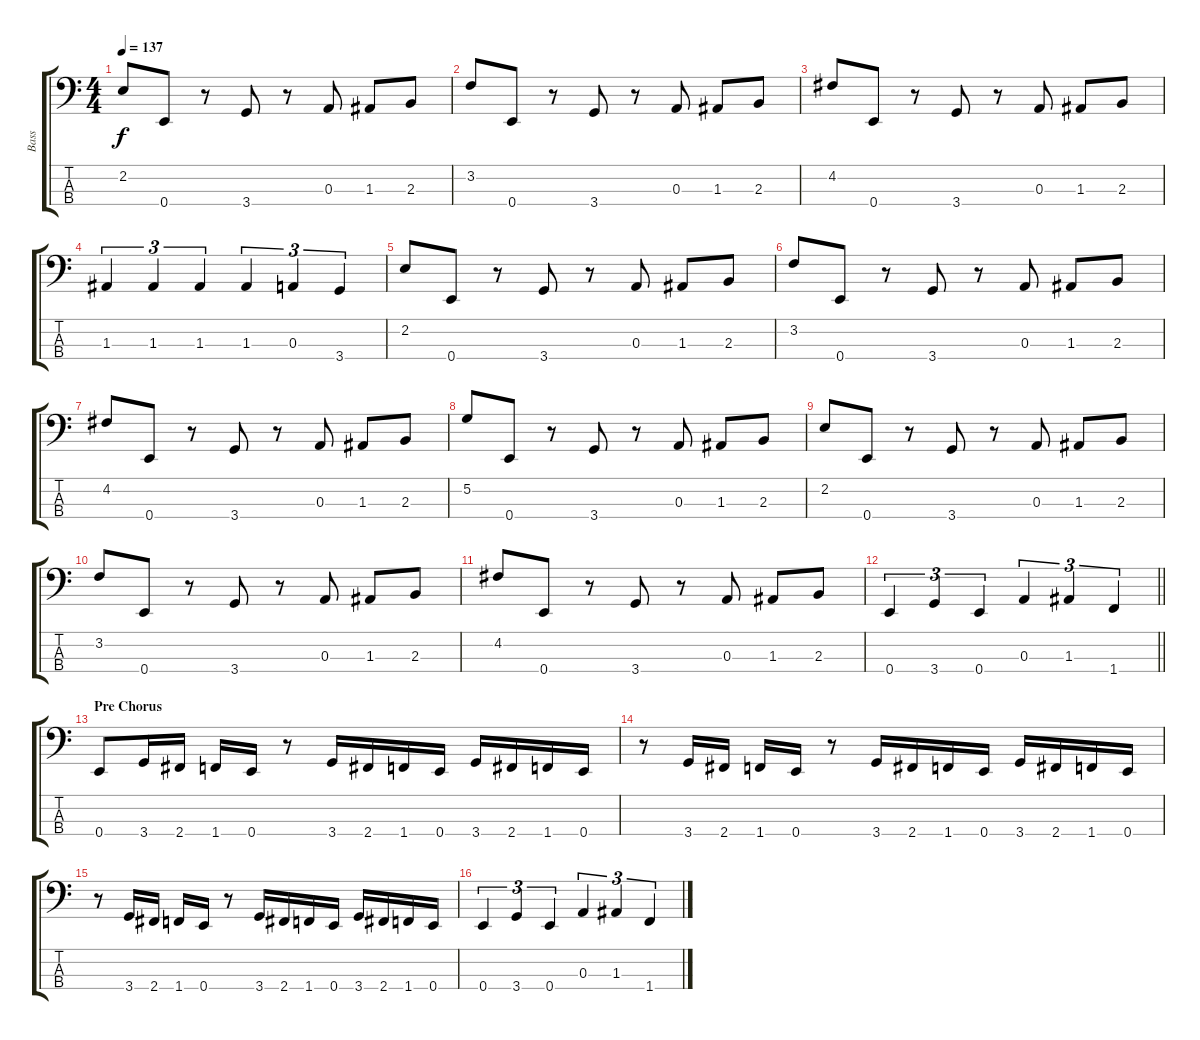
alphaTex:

\track ("Bass" "Bass") {instrument electricbassfinger}
\staff {score tabs}
\tuning (G2 D2 A1 E1) {hide}
\ts (4 4)
\tempo 137
\clef f4
\ks c
2.2.8{dy f} 0.4.8 r.8 3.4.8 r.8 0.3.8 1.3.8 2.3.8 |
3.2.8 0.4.8 r.8 3.4.8 r.8 0.3.8 1.3.8 2.3.8 |
4.2.8 0.4.8 r.8 3.4.8 r.8 0.3.8 1.3.8 2.3.8 |
1.3.4{tu (3 2)} 1.3.4{tu (3 2)} 1.3.4{tu (3 2)} 1.3.4{tu (3 2)} 0.3.4{tu (3 2)} 3.4.4{tu (3 2)} |
2.2.8 0.4.8 r.8 3.4.8 r.8 0.3.8 1.3.8 2.3.8 |
3.2.8 0.4.8 r.8 3.4.8 r.8 0.3.8 1.3.8 2.3.8 |
4.2.8 0.4.8 r.8 3.4.8 r.8 0.3.8 1.3.8 2.3.8 |
5.2.8 0.4.8 r.8 3.4.8 r.8 0.3.8 1.3.8 2.3.8 |
2.2.8 0.4.8 r.8 3.4.8 r.8 0.3.8 1.3.8 2.3.8 |
3.2.8 0.4.8 r.8 3.4.8 r.8 0.3.8 1.3.8 2.3.8 |
4.2.8 0.4.8 r.8 3.4.8 r.8 0.3.8 1.3.8 2.3.8 |
\barLineRight lightlight
0.4.4{tu (3 2)} 3.4.4{tu (3 2)} 0.4.4{tu (3 2)} 0.3.4{tu (3 2)} 1.3.4{tu (3 2)} 1.4.4{tu (3 2)} |
\section ("" "Pre Chorus")
0.4.8 3.4.16 2.4.16 1.4.16 0.4.16 r.8 3.4.16 2.4.16 1.4.16 0.4.16 3.4.16 2.4.16 1.4.16 0.4.16 |
r.8 3.4.16 2.4.16 1.4.16 0.4.16 r.8 3.4.16 2.4.16 1.4.16 0.4.16 3.4.16 2.4.16 1.4.16 0.4.16 |
r.8 3.4.16 2.4.16 1.4.16 0.4.16 r.8 3.4.16 2.4.16 1.4.16 0.4.16 3.4.16 2.4.16 1.4.16 0.4.16 |
0.4.4{tu (3 2)} 3.4.4{tu (3 2)} 0.4.4{tu (3 2)} 0.3.4{tu (3 2)} 1.3.4{tu (3 2)} 1.4.4{tu (3 2)}
